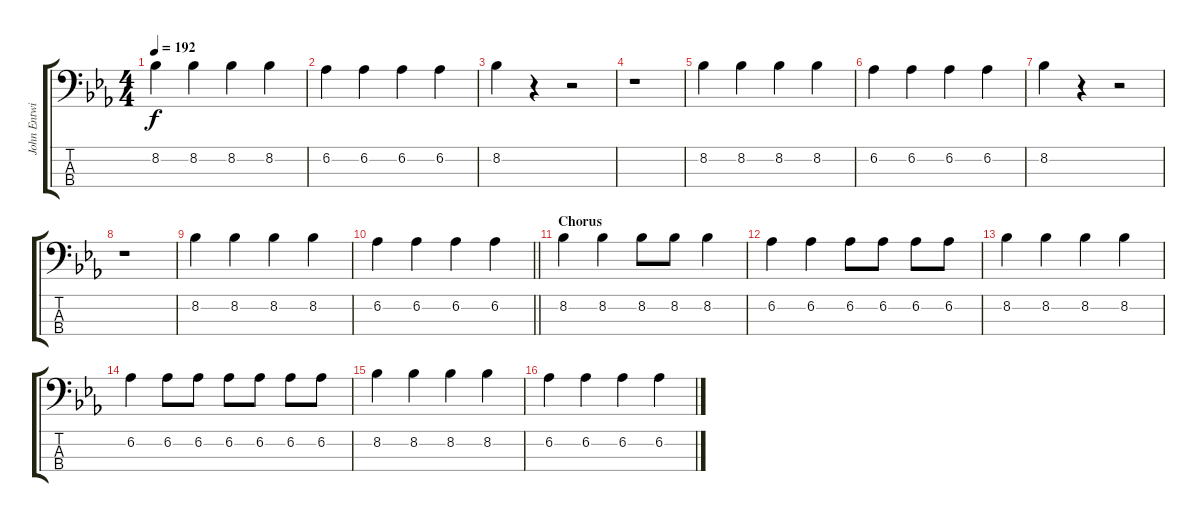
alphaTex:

\track ("John Entwistle - Bass" "John Entwi") {instrument electricbassfinger}
\staff {score tabs}
\tuning (G2 D2 A1 E1) {hide}
\ts (4 4)
\tempo 192
\clef f4
\ks eb
8.2.4{dy f} 8.2.4 8.2.4 8.2.4 |
6.2.4 6.2.4 6.2.4 6.2.4 |
8.2.4 r.4 r.2 |
r.1 |
8.2.4 8.2.4 8.2.4 8.2.4 |
6.2.4 6.2.4 6.2.4 6.2.4 |
8.2.4 r.4 r.2 |
r.1 |
8.2.4 8.2.4 8.2.4 8.2.4 |
\barLineRight lightlight
6.2.4 6.2.4 6.2.4 6.2.4 |
\section ("" "Chorus")
8.2.4 8.2.4 8.2.8 8.2.8 8.2.4 |
6.2.4 6.2.4 6.2.8 6.2.8 6.2.8 6.2.8 |
8.2.4 8.2.4 8.2.4 8.2.4 |
6.2.4 6.2.8 6.2.8 6.2.8 6.2.8 6.2.8 6.2.8 |
8.2.4 8.2.4 8.2.4 8.2.4 |
6.2.4 6.2.4 6.2.4 6.2.4
